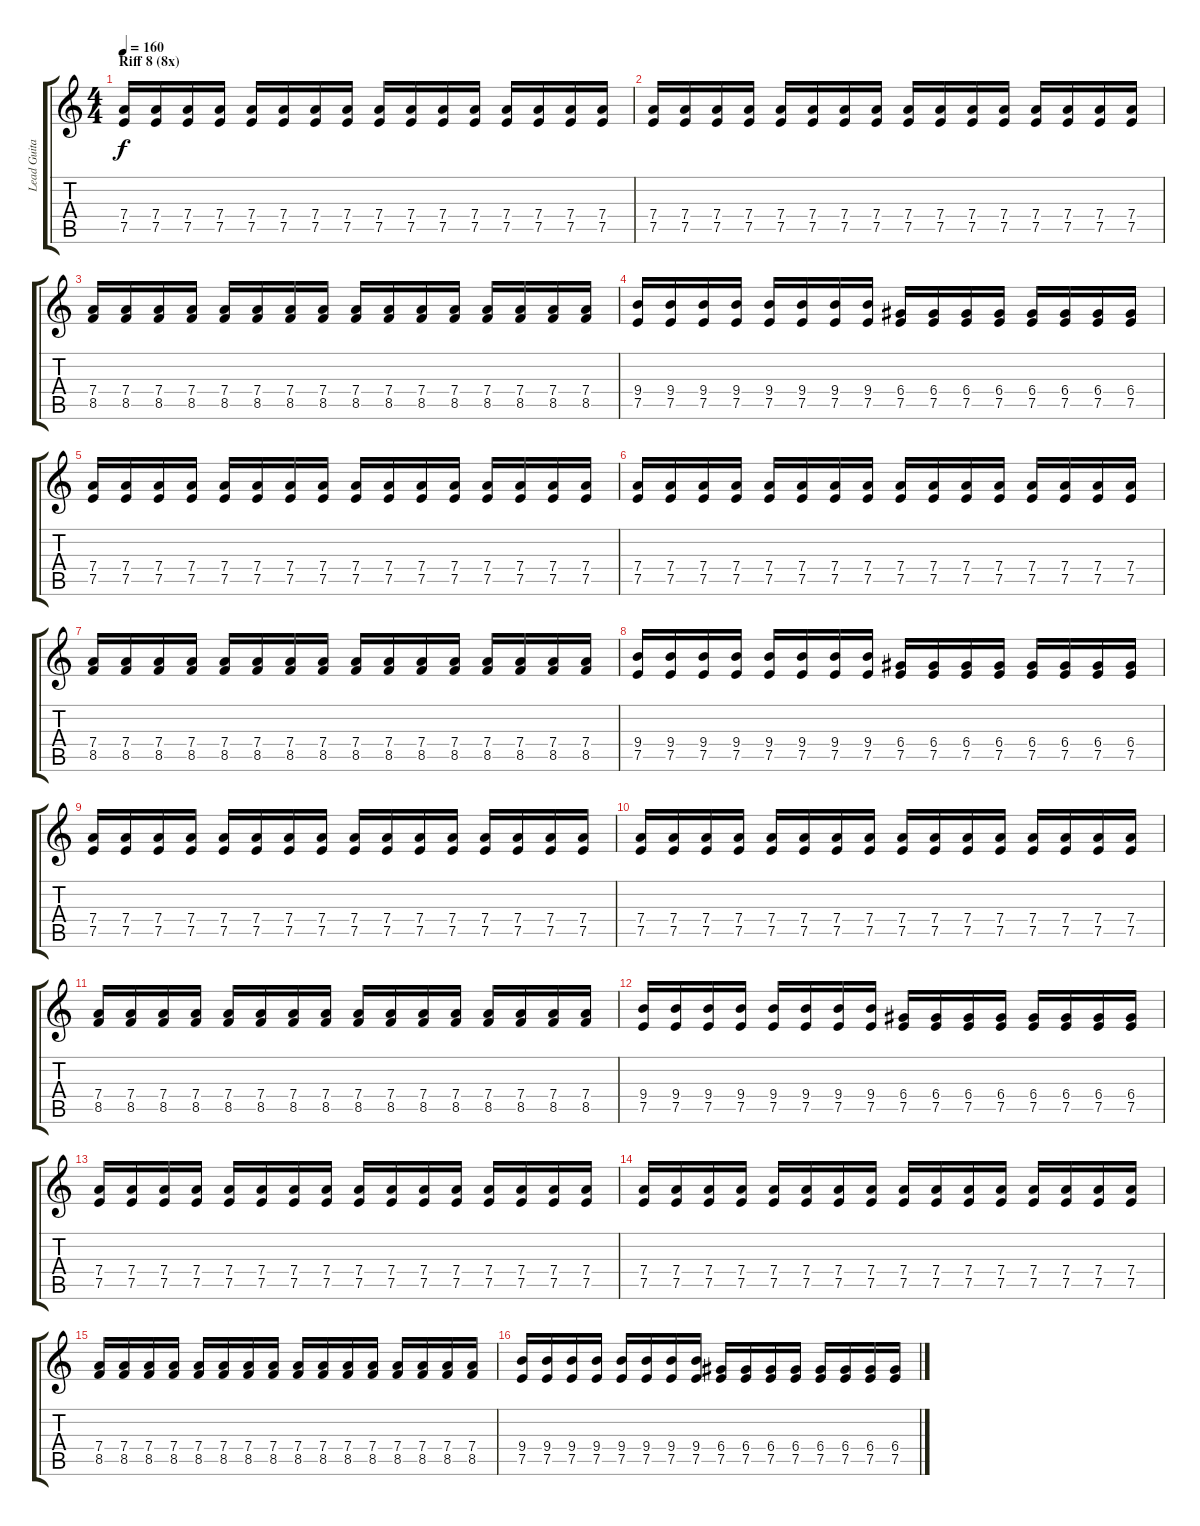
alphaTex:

\track ("Lead Guitar" "Lead Guita") {instrument distortionguitar}
\staff {score tabs}
\tuning (E4 B3 G3 D3 A2 E2) {hide}
\ts (4 4)
\section ("" "Riff 8 (8x)")
\tempo 160
\clef g2
\ks c
(7.4 7.5).16{dy f} (7.4 7.5).16 (7.4 7.5).16 (7.4 7.5).16 (7.4 7.5).16 (7.4 7.5).16 (7.4 7.5).16 (7.4 7.5).16 (7.4 7.5).16 (7.4 7.5).16 (7.4 7.5).16 (7.4 7.5).16 (7.4 7.5).16 (7.4 7.5).16 (7.4 7.5).16 (7.4 7.5).16 |
(7.4 7.5).16 (7.4 7.5).16 (7.4 7.5).16 (7.4 7.5).16 (7.4 7.5).16 (7.4 7.5).16 (7.4 7.5).16 (7.4 7.5).16 (7.4 7.5).16 (7.4 7.5).16 (7.4 7.5).16 (7.4 7.5).16 (7.4 7.5).16 (7.4 7.5).16 (7.4 7.5).16 (7.4 7.5).16 |
(7.4 8.5).16 (7.4 8.5).16 (7.4 8.5).16 (7.4 8.5).16 (7.4 8.5).16 (7.4 8.5).16 (7.4 8.5).16 (7.4 8.5).16 (7.4 8.5).16 (7.4 8.5).16 (7.4 8.5).16 (7.4 8.5).16 (7.4 8.5).16 (7.4 8.5).16 (7.4 8.5).16 (7.4 8.5).16 |
(9.4 7.5).16 (9.4 7.5).16 (9.4 7.5).16 (9.4 7.5).16 (9.4 7.5).16 (9.4 7.5).16 (9.4 7.5).16 (9.4 7.5).16 (6.4 7.5).16 (6.4 7.5).16 (6.4 7.5).16 (6.4 7.5).16 (6.4 7.5).16 (6.4 7.5).16 (6.4 7.5).16 (6.4 7.5).16 |
(7.4 7.5).16 (7.4 7.5).16 (7.4 7.5).16 (7.4 7.5).16 (7.4 7.5).16 (7.4 7.5).16 (7.4 7.5).16 (7.4 7.5).16 (7.4 7.5).16 (7.4 7.5).16 (7.4 7.5).16 (7.4 7.5).16 (7.4 7.5).16 (7.4 7.5).16 (7.4 7.5).16 (7.4 7.5).16 |
(7.4 7.5).16 (7.4 7.5).16 (7.4 7.5).16 (7.4 7.5).16 (7.4 7.5).16 (7.4 7.5).16 (7.4 7.5).16 (7.4 7.5).16 (7.4 7.5).16 (7.4 7.5).16 (7.4 7.5).16 (7.4 7.5).16 (7.4 7.5).16 (7.4 7.5).16 (7.4 7.5).16 (7.4 7.5).16 |
(7.4 8.5).16 (7.4 8.5).16 (7.4 8.5).16 (7.4 8.5).16 (7.4 8.5).16 (7.4 8.5).16 (7.4 8.5).16 (7.4 8.5).16 (7.4 8.5).16 (7.4 8.5).16 (7.4 8.5).16 (7.4 8.5).16 (7.4 8.5).16 (7.4 8.5).16 (7.4 8.5).16 (7.4 8.5).16 |
(9.4 7.5).16 (9.4 7.5).16 (9.4 7.5).16 (9.4 7.5).16 (9.4 7.5).16 (9.4 7.5).16 (9.4 7.5).16 (9.4 7.5).16 (6.4 7.5).16 (6.4 7.5).16 (6.4 7.5).16 (6.4 7.5).16 (6.4 7.5).16 (6.4 7.5).16 (6.4 7.5).16 (6.4 7.5).16 |
(7.4 7.5).16 (7.4 7.5).16 (7.4 7.5).16 (7.4 7.5).16 (7.4 7.5).16 (7.4 7.5).16 (7.4 7.5).16 (7.4 7.5).16 (7.4 7.5).16 (7.4 7.5).16 (7.4 7.5).16 (7.4 7.5).16 (7.4 7.5).16 (7.4 7.5).16 (7.4 7.5).16 (7.4 7.5).16 |
(7.4 7.5).16 (7.4 7.5).16 (7.4 7.5).16 (7.4 7.5).16 (7.4 7.5).16 (7.4 7.5).16 (7.4 7.5).16 (7.4 7.5).16 (7.4 7.5).16 (7.4 7.5).16 (7.4 7.5).16 (7.4 7.5).16 (7.4 7.5).16 (7.4 7.5).16 (7.4 7.5).16 (7.4 7.5).16 |
(7.4 8.5).16 (7.4 8.5).16 (7.4 8.5).16 (7.4 8.5).16 (7.4 8.5).16 (7.4 8.5).16 (7.4 8.5).16 (7.4 8.5).16 (7.4 8.5).16 (7.4 8.5).16 (7.4 8.5).16 (7.4 8.5).16 (7.4 8.5).16 (7.4 8.5).16 (7.4 8.5).16 (7.4 8.5).16 |
(9.4 7.5).16 (9.4 7.5).16 (9.4 7.5).16 (9.4 7.5).16 (9.4 7.5).16 (9.4 7.5).16 (9.4 7.5).16 (9.4 7.5).16 (6.4 7.5).16 (6.4 7.5).16 (6.4 7.5).16 (6.4 7.5).16 (6.4 7.5).16 (6.4 7.5).16 (6.4 7.5).16 (6.4 7.5).16 |
(7.4 7.5).16 (7.4 7.5).16 (7.4 7.5).16 (7.4 7.5).16 (7.4 7.5).16 (7.4 7.5).16 (7.4 7.5).16 (7.4 7.5).16 (7.4 7.5).16 (7.4 7.5).16 (7.4 7.5).16 (7.4 7.5).16 (7.4 7.5).16 (7.4 7.5).16 (7.4 7.5).16 (7.4 7.5).16 |
(7.4 7.5).16 (7.4 7.5).16 (7.4 7.5).16 (7.4 7.5).16 (7.4 7.5).16 (7.4 7.5).16 (7.4 7.5).16 (7.4 7.5).16 (7.4 7.5).16 (7.4 7.5).16 (7.4 7.5).16 (7.4 7.5).16 (7.4 7.5).16 (7.4 7.5).16 (7.4 7.5).16 (7.4 7.5).16 |
(7.4 8.5).16 (7.4 8.5).16 (7.4 8.5).16 (7.4 8.5).16 (7.4 8.5).16 (7.4 8.5).16 (7.4 8.5).16 (7.4 8.5).16 (7.4 8.5).16 (7.4 8.5).16 (7.4 8.5).16 (7.4 8.5).16 (7.4 8.5).16 (7.4 8.5).16 (7.4 8.5).16 (7.4 8.5).16 |
(9.4 7.5).16 (9.4 7.5).16 (9.4 7.5).16 (9.4 7.5).16 (9.4 7.5).16 (9.4 7.5).16 (9.4 7.5).16 (9.4 7.5).16 (6.4 7.5).16 (6.4 7.5).16 (6.4 7.5).16 (6.4 7.5).16 (6.4 7.5).16 (6.4 7.5).16 (6.4 7.5).16 (6.4 7.5).16
